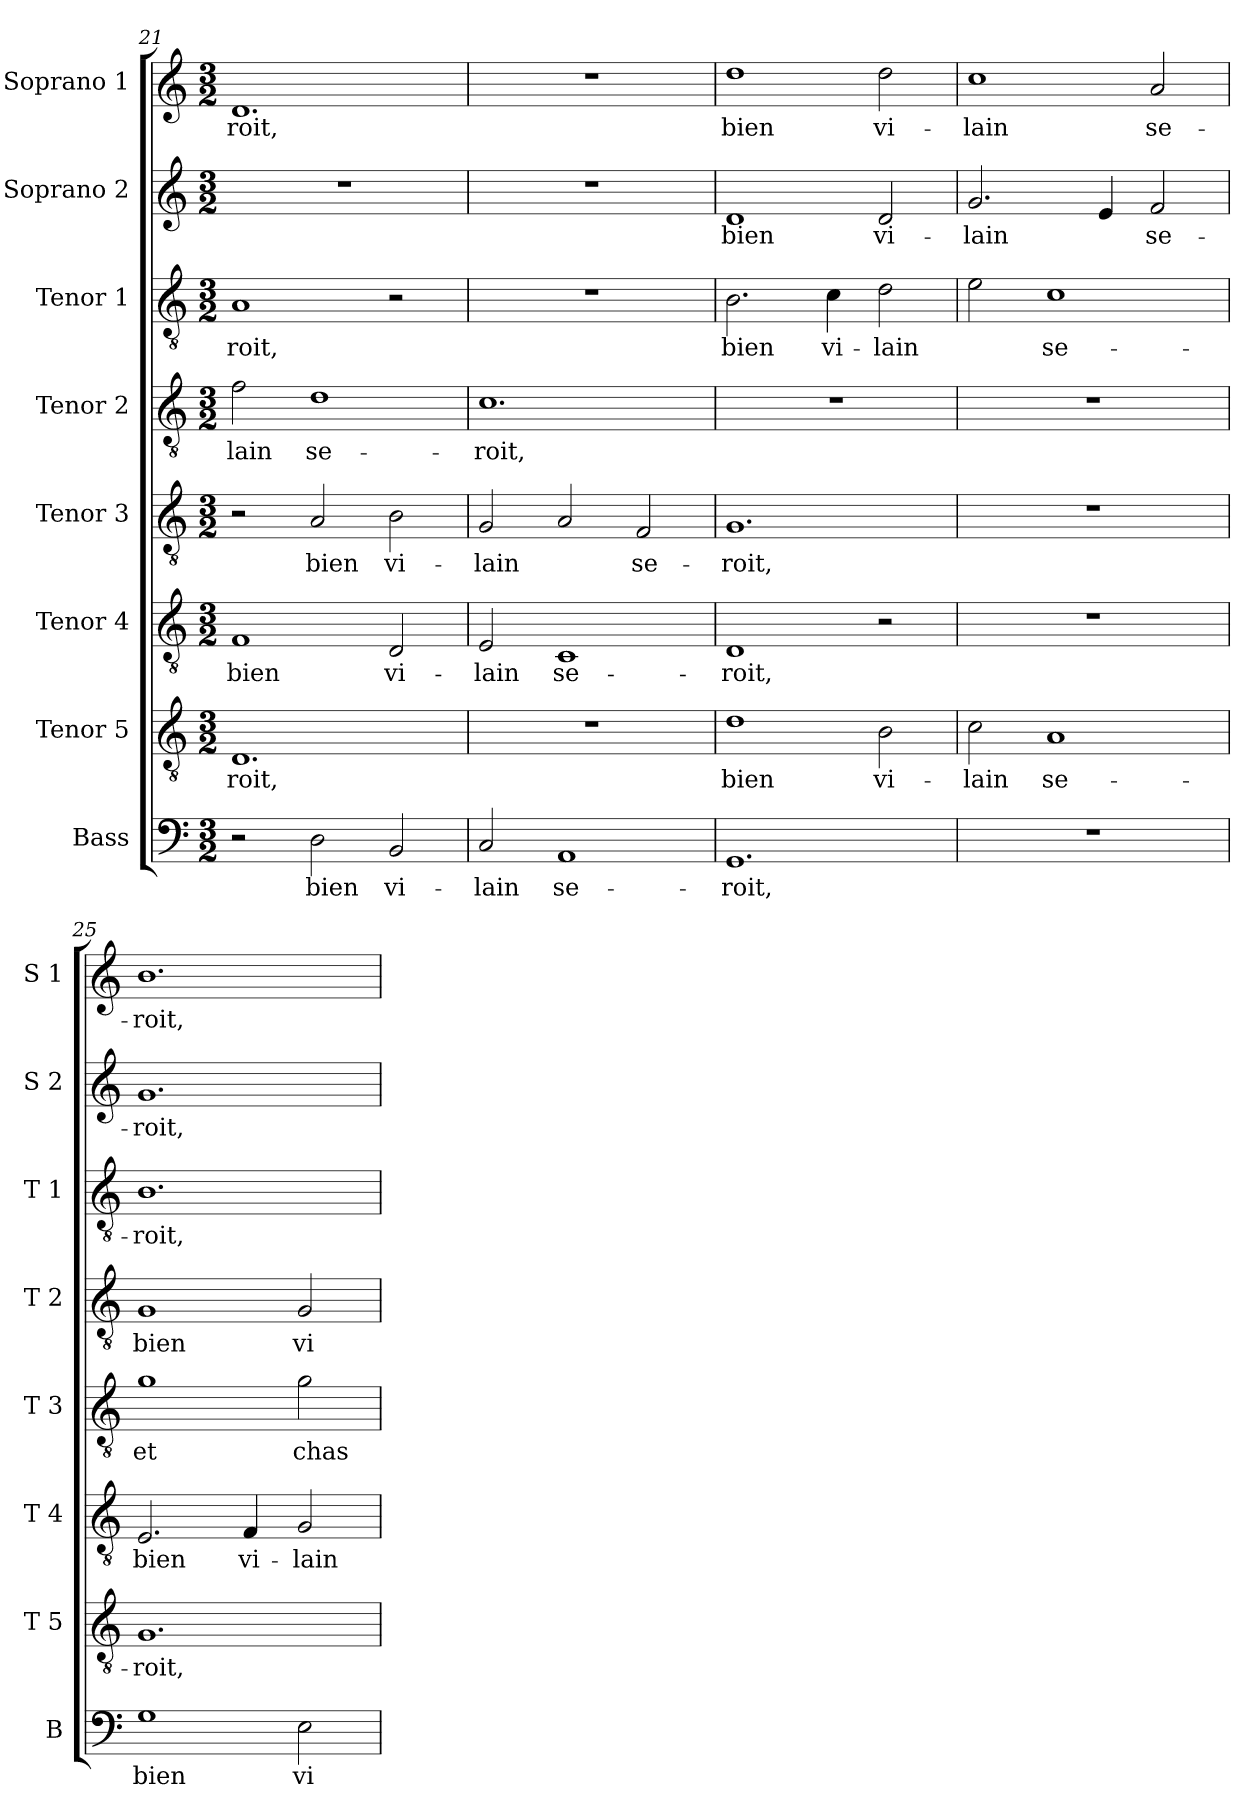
**kern	**text	**kern	**text	**kern	**text	**kern	**text	**kern	**text	**kern	**text	**kern	**text	**kern	**text
*part8	*part8	*part7	*part7	*part6	*part6	*part5	*part5	*part4	*part4	*part3	*part3	*part2	*part2	*part1	*part1
*staff8	*staff8	*staff7	*staff7	*staff6	*staff6	*staff5	*staff5	*staff4	*staff4	*staff3	*staff3	*staff2	*staff2	*staff1	*staff1
*I"Bass	*	*I"Tenor 5	*	*I"Tenor 4	*	*I"Tenor 3	*	*I"Tenor 2	*	*I"Tenor 1	*	*I"Soprano 2	*	*I"Soprano 1	*
*I'B	*	*I'T 5	*	*I'T 4	*	*I'T 3	*	*I'T 2	*	*I'T 1	*	*I'S 2	*	*I'S 1	*
*clefF4	*	*clefGv2	*	*clefGv2	*	*clefGv2	*	*clefGv2	*	*clefGv2	*	*clefG2	*	*clefG2	*
*k[]	*	*k[]	*	*k[]	*	*k[]	*	*k[]	*	*k[]	*	*k[]	*	*k[]	*
*C:	*	*C:	*	*C:	*	*C:	*	*C:	*	*C:	*	*C:	*	*C:	*
*M3/2	*	*M3/2	*	*M3/2	*	*M3/2	*	*M3/2	*	*M3/2	*	*M3/2	*	*M3/2	*
=21	=21	=21	=21	=21	=21	=21	=21	=21	=21	=21	=21	=21	=21	=21	=21
2r	.	1.D	-roit,	1F	bien	2r	.	2f\	-lain	1A	-roit,	1.r	.	1.d	-roit,
2D\	bien	.	.	.	.	2A/	bien	1d	se-	.	.	.	.	.	.
2BB/	vi-	.	.	2D/	vi-	2B\	vi-	.	.	2r	.	.	.	.	.
=22	=22	=22	=22	=22	=22	=22	=22	=22	=22	=22	=22	=22	=22	=22	=22
2C/	-lain	1.r	.	2E/	-lain	2G/	-lain	1.c	-roit,	1.r	.	1.r	.	1.r	.
1AA	se-	.	.	1C	se-	2A/	.	.	.	.	.	.	.	.	.
.	.	.	.	.	.	2F/	se-	.	.	.	.	.	.	.	.
=23	=23	=23	=23	=23	=23	=23	=23	=23	=23	=23	=23	=23	=23	=23	=23
1.GG	-roit,	1d	bien	1D	-roit,	1.G	-roit,	1.r	.	2.B\	bien	1d	bien	1dd	bien
.	.	.	.	.	.	.	.	.	.	4c\	vi-	.	.	.	.
.	.	2B\	vi-	2r	.	.	.	.	.	2d\	-lain	2d/	vi-	2dd\	vi-
!!LO:PB:g=z
=24	=24	=24	=24	=24	=24	=24	=24	=24	=24	=24	=24	=24	=24	=24	=24
1.r	.	2c\	-lain	1.r	.	1.r	.	1.r	.	2e\	.	2.g/	-lain	1cc	-lain
.	.	1A	se-	.	.	.	.	.	.	1c	se-	.	.	.	.
.	.	.	.	.	.	.	.	.	.	.	.	4e/	.	.	.
.	.	.	.	.	.	.	.	.	.	.	.	2f/	se-	2a/	se-
=25	=25	=25	=25	=25	=25	=25	=25	=25	=25	=25	=25	=25	=25	=25	=25
1G	bien	1.G	-roit,	2.E/	bien	1g	et	1G	bien	1.B	-roit,	1.g	-roit,	1.b	-roit,
.	.	.	.	4F/	vi-	.	.	.	.	.	.	.	.	.	.
2E\	vi-	.	.	2G/	-lain	2g\	chas-	2G/	vi-	.	.	.	.	.	.
=	=	=	=	=	=	=	=	=	=	=	=	=	=	=	=
*-	*-	*-	*-	*-	*-	*-	*-	*-	*-	*-	*-	*-	*-	*-	*-
